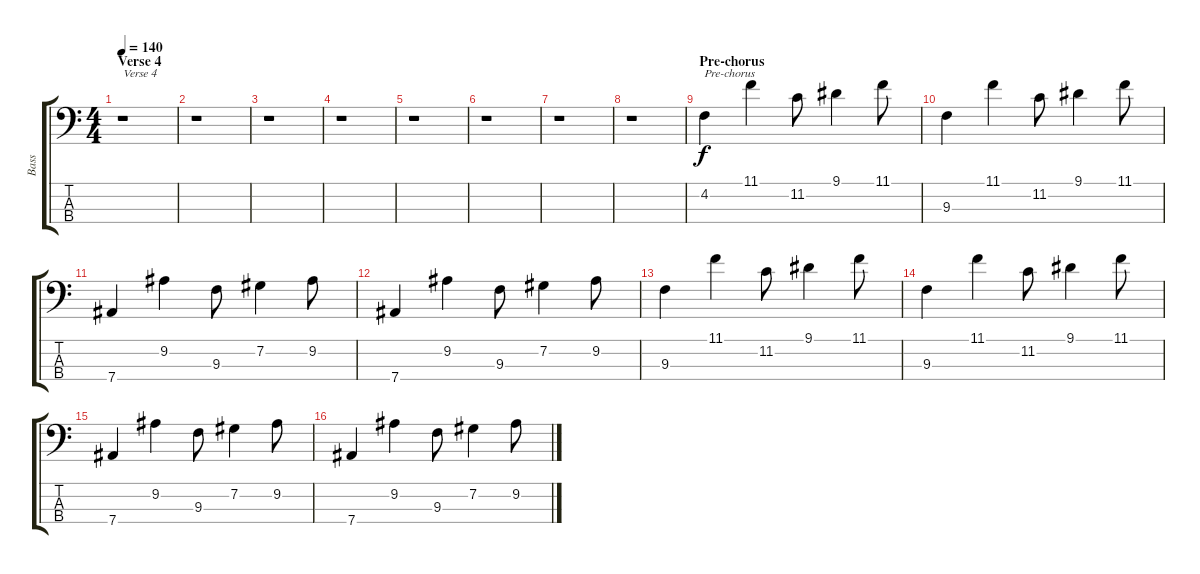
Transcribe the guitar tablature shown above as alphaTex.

\track ("Bass" "Bass") {instrument electricbassfinger}
\staff {score tabs}
\tuning (Gb2 Db2 Ab1 Eb1) {hide}
\ts (4 4)
\section ("" "Verse 4")
\tempo 140
\clef f4
\ks c
r.1{txt "Verse 4" dy f} |
r.1 |
r.1 |
r.1 |
r.1 |
r.1 |
r.1 |
r.1 |
\section ("" "Pre-chorus")
4.2.4{txt "Pre-chorus"} 11.1.4 11.2.8 9.1.4 11.1.8 |
9.3.4 11.1.4 11.2.8 9.1.4 11.1.8 |
7.4.4 9.2.4 9.3.8 7.2.4 9.2.8 |
7.4.4 9.2.4 9.3.8 7.2.4 9.2.8 |
9.3.4 11.1.4 11.2.8 9.1.4 11.1.8 |
9.3.4 11.1.4 11.2.8 9.1.4 11.1.8 |
7.4.4 9.2.4 9.3.8 7.2.4 9.2.8 |
7.4.4 9.2.4 9.3.8 7.2.4 9.2.8
